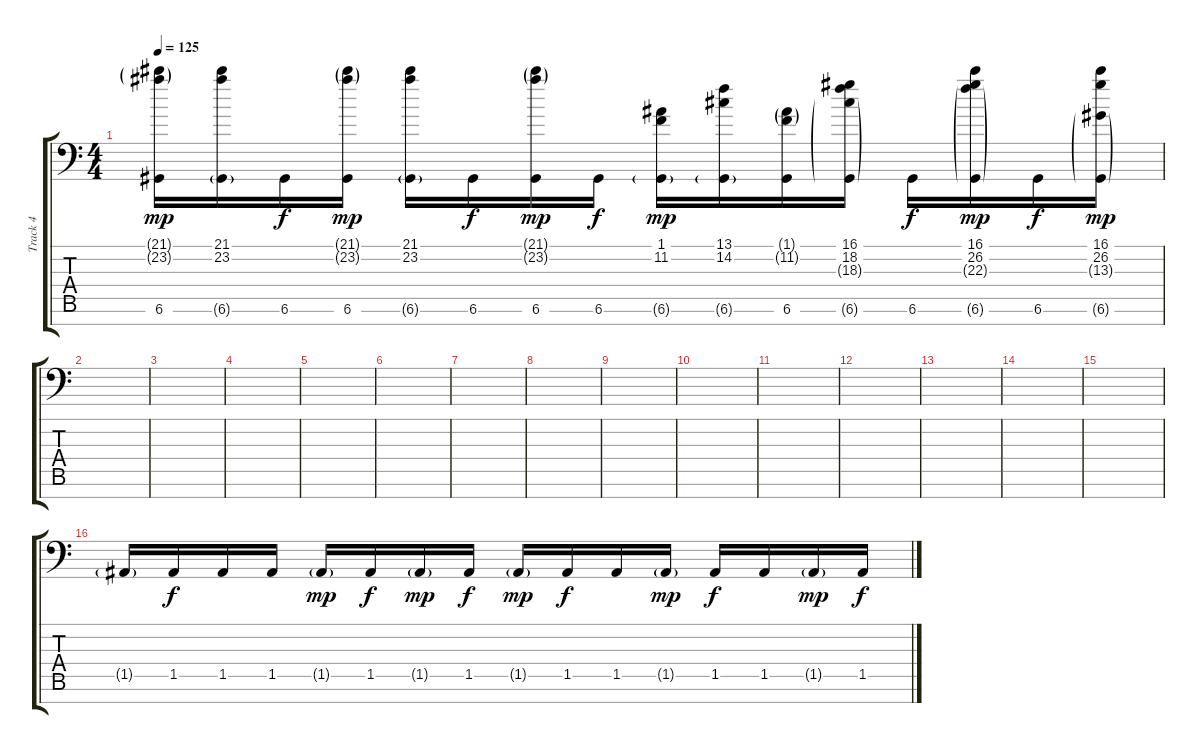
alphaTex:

\track ("Track 4" "Track 4") {instrument lead1square}
\staff {score tabs}
\tuning (E4 B3 G3 D3 A2 D2 A1) {hide}
\ts (4 4)
\tempo 125
\clef f4
\ks c
(21.1{g} 23.2{g} 6.6).16{dy mp} (21.1 23.2 6.6{g}).16 6.6.16{dy f} (21.1{g} 23.2{g} 6.6).16{dy mp} (21.1 23.2 6.6{g}).16 6.6.16{dy f} (21.1{g} 23.2{g} 6.6).16{dy mp} 6.6.16{dy f} (1.1 11.2 6.6{g}).16{dy mp} (13.1 14.2 6.6{g}).16 (1.1{g} 11.2{g} 6.6).16 (16.1 18.2 18.3{g} 6.6{g}).16 6.6.16{dy f} (16.1 26.2 22.3{g} 6.6{g}).16{dy mp} 6.6.16{dy f} (16.1 26.2 13.3{g} 6.6{g}).16{dy mp} |
|
|
|
|
|
|
|
|
|
|
|
|
|
|
1.5{g}.16 1.5.16{dy f} 1.5.16 1.5.16 1.5{g}.16{dy mp} 1.5.16{dy f} 1.5{g}.16{dy mp} 1.5.16{dy f} 1.5{g}.16{dy mp} 1.5.16{dy f} 1.5.16 1.5{g}.16{dy mp} 1.5.16{dy f} 1.5.16 1.5{g}.16{dy mp} 1.5.16{dy f}
